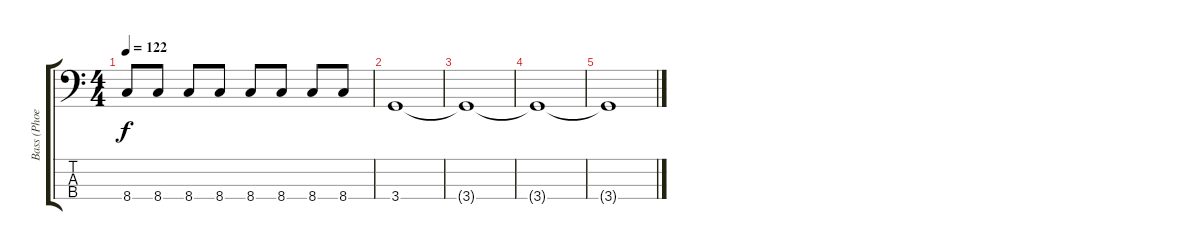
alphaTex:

\track ("Bass (Phoenix)" "Bass (Phoe") {instrument electricbassfinger}
\staff {score tabs}
\tuning (G2 D2 A1 E1) {hide}
\ts (4 4)
\tempo 122
\clef f4
\ks c
8.4.8{dy f} 8.4.8 8.4.8 8.4.8 8.4.8 8.4.8 8.4.8 8.4.8 |
3.4.1 |
3.4{t}.1 |
3.4{t}.1 |
3.4{t}.1
